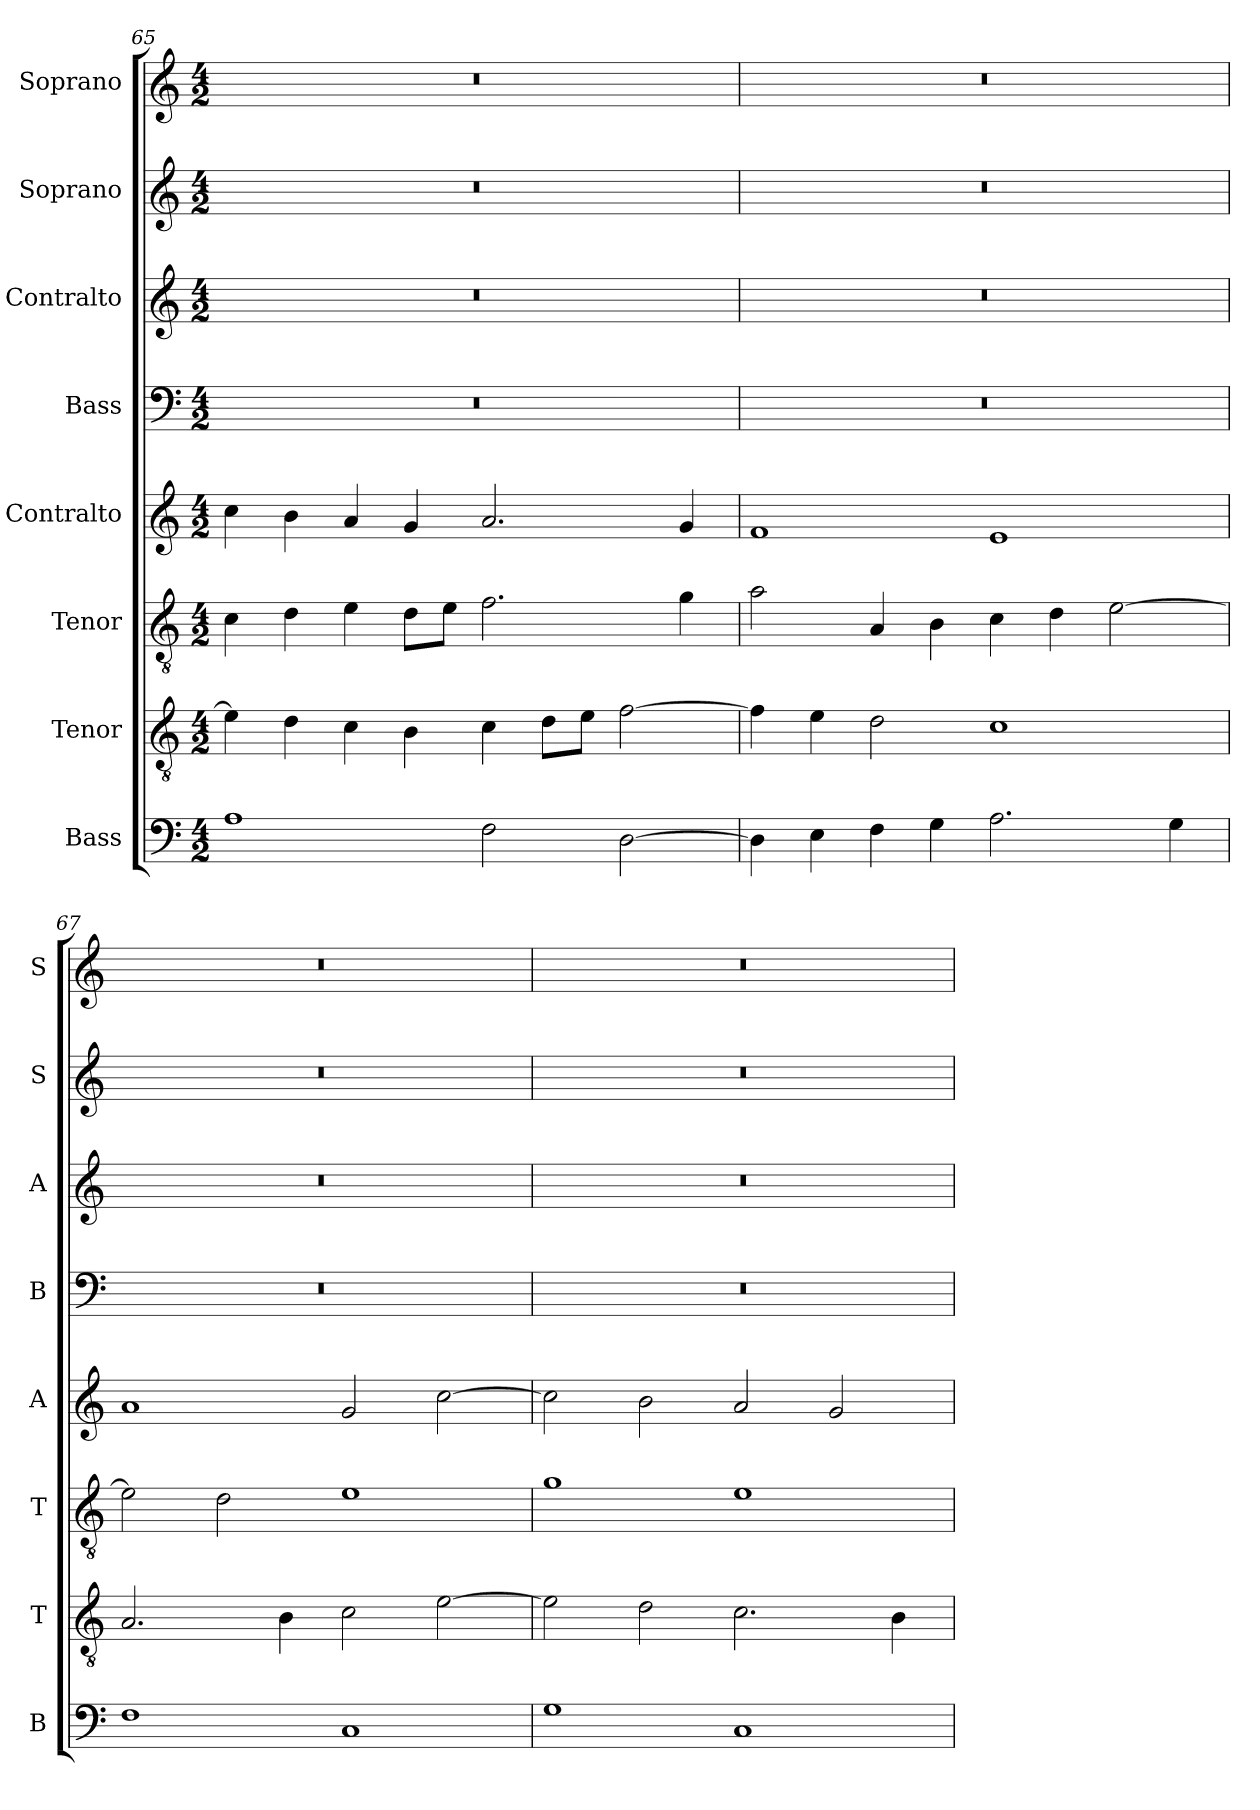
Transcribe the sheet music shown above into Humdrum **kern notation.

**kern	**kern	**kern	**kern	**kern	**kern	**kern	**kern
*part8	*part7	*part6	*part5	*part4	*part3	*part2	*part1
*staff8	*staff7	*staff6	*staff5	*staff4	*staff3	*staff2	*staff1
*I"Bass	*I"Tenor	*I"Tenor	*I"Contralto	*I"Bass	*I"Contralto	*I"Soprano	*I"Soprano
*I'B	*I'T	*I'T	*I'A	*I'B	*I'A	*I'S	*I'S
*clefF4	*clefGv2	*clefGv2	*clefG2	*clefF4	*clefG2	*clefG2	*clefG2
*k[]	*k[]	*k[]	*k[]	*k[]	*k[]	*k[]	*k[]
*G:mix	*G:mix	*G:mix	*G:mix	*G:mix	*G:mix	*G:mix	*G:mix
*M4/2	*M4/2	*M4/2	*M4/2	*M4/2	*M4/2	*M4/2	*M4/2
=65	=65	=65	=65	=65	=65	=65	=65
1A	4e]	4c	4cc	0r	0r	0r	0r
.	4d	4d	4b	.	.	.	.
.	4c	4e	4a	.	.	.	.
.	4B	8d\L	4g	.	.	.	.
.	.	8e\J	.	.	.	.	.
2F	4c	2.f	2.a	.	.	.	.
.	8d\L	.	.	.	.	.	.
.	8e\J	.	.	.	.	.	.
[2D	[2f	.	.	.	.	.	.
.	.	4g	4g	.	.	.	.
=66	=66	=66	=66	=66	=66	=66	=66
4D]	4f]	2a	1f	0r	0r	0r	0r
4E	4e	.	.	.	.	.	.
4F	2d	4A	.	.	.	.	.
4G	.	4B	.	.	.	.	.
2.A	1c	4c	1e	.	.	.	.
.	.	4d	.	.	.	.	.
.	.	[2e	.	.	.	.	.
4G	.	.	.	.	.	.	.
=67	=67	=67	=67	=67	=67	=67	=67
1F	2.A	2e]	1a	0r	0r	0r	0r
.	.	2d	.	.	.	.	.
.	4B	.	.	.	.	.	.
1C	2c	1e	2g	.	.	.	.
.	[2e	.	[2cc	.	.	.	.
=68	=68	=68	=68	=68	=68	=68	=68
1G	2e]	1g	2cc]	0r	0r	0r	0r
.	2d	.	2b	.	.	.	.
1C	2.c	1e	2a	.	.	.	.
.	.	.	2g	.	.	.	.
.	4B	.	.	.	.	.	.
=	=	=	=	=	=	=	=
*-	*-	*-	*-	*-	*-	*-	*-
